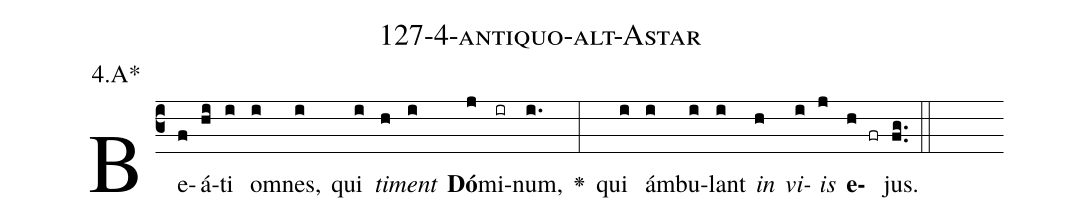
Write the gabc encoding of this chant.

name: 127-4-antiquo-alt-Astar;
annotation: 4.A*;
%%
(c3)Be(f)á(hi)ti(i) om(i)nes,(i) qui(i) <i>ti</i>(h)<i>ment</i>(i) <b>Dó</b>(j)mi(ir)num,(i.) <v>\greheightstar</v>(:) qui(i) ám(i)bu(i)lant(i) <i>in</i>(h) <i>vi</i>(i)<i>is</i>(j) <b>e</b>(h fr)jus.(fg..) (::)


%E(i) u(h) o(i) u(j) a(h) e.(fg..) (::)
